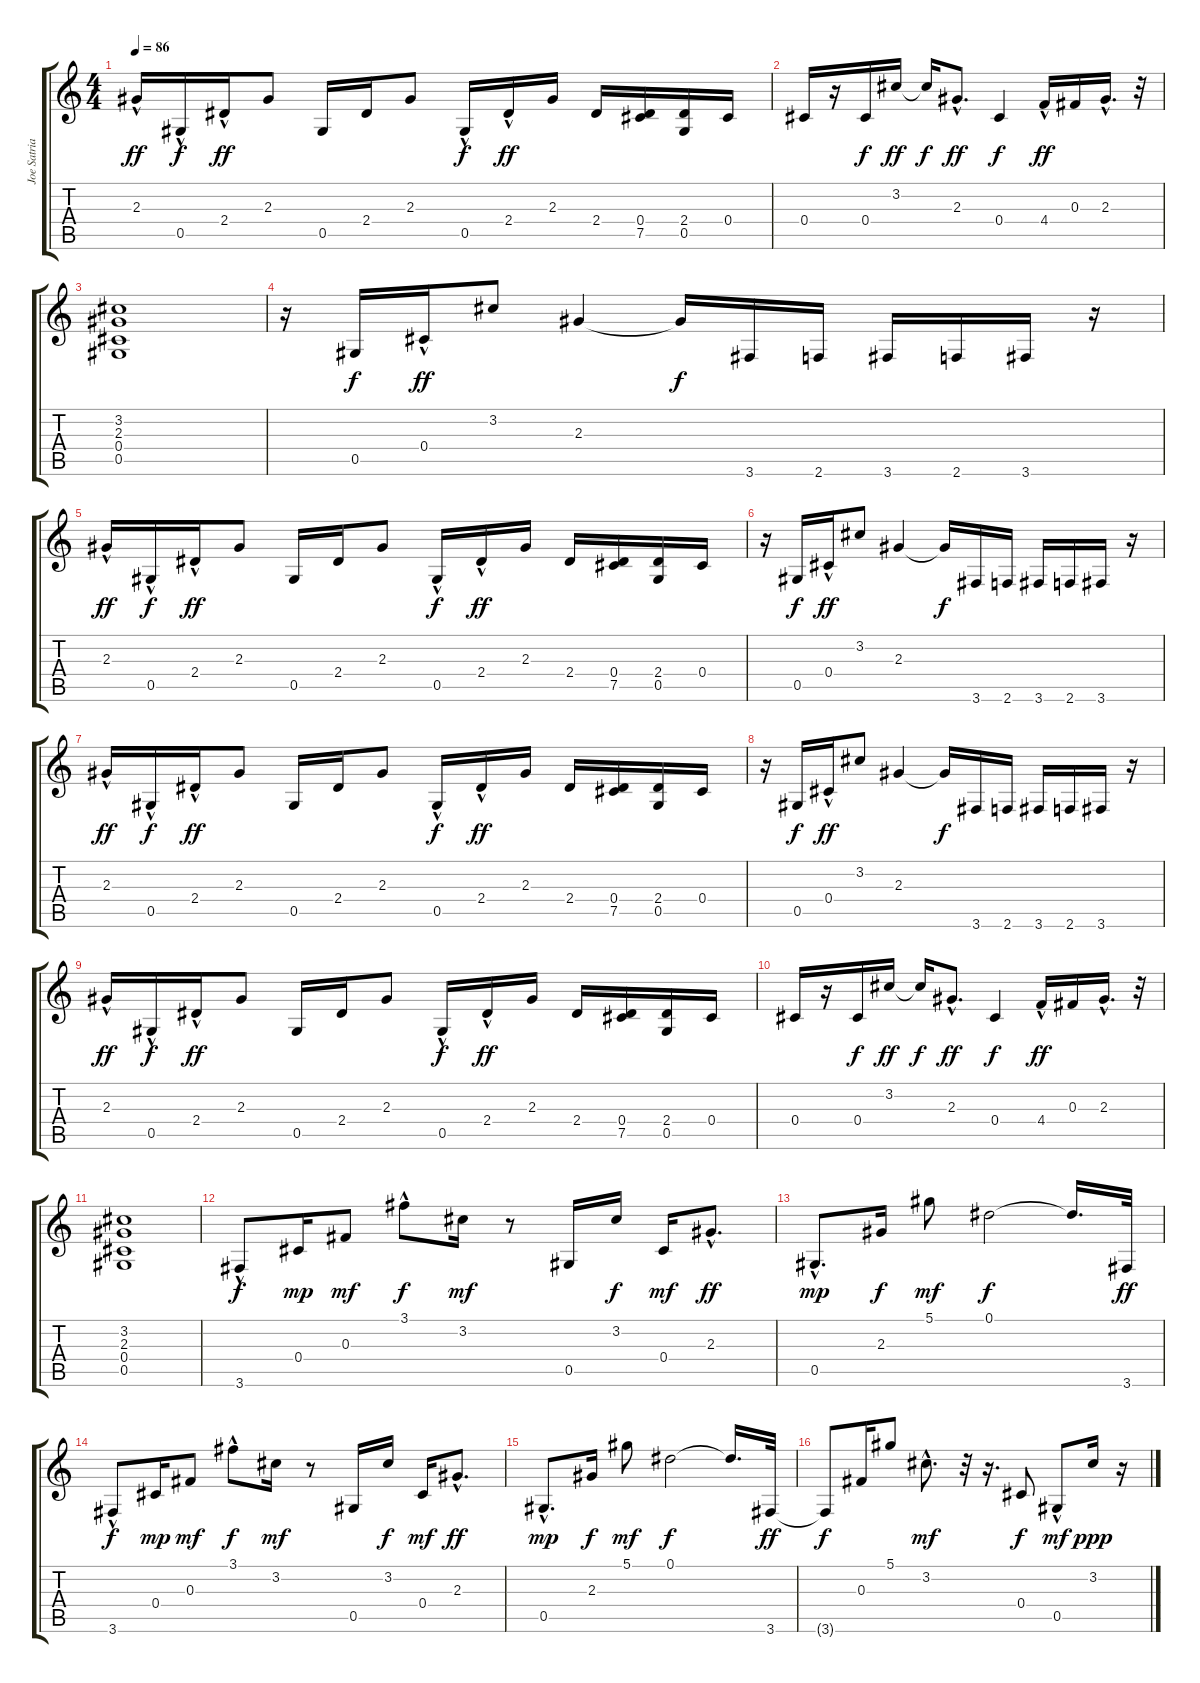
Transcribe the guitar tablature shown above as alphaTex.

\track ("Joe Satriani" "Joe Satria") {instrument acousticguitarsteel}
\staff {score tabs}
\tuning (Eb4 Bb3 Gb3 Db3 Ab2 Eb2) {hide}
\ts (4 4)
\tempo 86
\clef g2
\ks c
2.3{hac}.16{dy ff} 0.5{hac}.16{dy f} 2.4{hac}.16{dy ff} 2.3.8 0.5.16 2.4.16 2.3.8 0.5{hac}.16{dy f} 2.4{hac}.16{dy ff} 2.3.16 2.4.16 (0.4 7.5).16 (2.4 0.5).16 0.4.16 |
0.4.16 r.16 0.4.16{dy f} 3.2.16{dy ff} 3.2{t}.16{dy f} 2.3{hac}.8{d dy ff} 0.4.4{dy f} 4.4{hac}.16{dy ff} 0.3.16 2.3{hac}.16{d} r.32 |
(3.2 2.3 0.4 0.5).1 |
r.16 0.5.16{dy f} 0.4{hac}.16{dy ff} 3.2.8 2.3.4 2.3{t}.16{dy f} 3.6.16 2.6.16 3.6.16 2.6.16 3.6.16 r.16 |
2.3{hac}.16{dy ff} 0.5{hac}.16{dy f} 2.4{hac}.16{dy ff} 2.3.8 0.5.16 2.4.16 2.3.8 0.5{hac}.16{dy f} 2.4{hac}.16{dy ff} 2.3.16 2.4.16 (0.4 7.5).16 (2.4 0.5).16 0.4.16 |
r.16 0.5.16{dy f} 0.4{hac}.16{dy ff} 3.2.8 2.3.4 2.3{t}.16{dy f} 3.6.16 2.6.16 3.6.16 2.6.16 3.6.16 r.16 |
2.3{hac}.16{dy ff} 0.5{hac}.16{dy f} 2.4{hac}.16{dy ff} 2.3.8 0.5.16 2.4.16 2.3.8 0.5{hac}.16{dy f} 2.4{hac}.16{dy ff} 2.3.16 2.4.16 (0.4 7.5).16 (2.4 0.5).16 0.4.16 |
r.16 0.5.16{dy f} 0.4{hac}.16{dy ff} 3.2.8 2.3.4 2.3{t}.16{dy f} 3.6.16 2.6.16 3.6.16 2.6.16 3.6.16 r.16 |
2.3{hac}.16{dy ff} 0.5{hac}.16{dy f} 2.4{hac}.16{dy ff} 2.3.8 0.5.16 2.4.16 2.3.8 0.5{hac}.16{dy f} 2.4{hac}.16{dy ff} 2.3.16 2.4.16 (0.4 7.5).16 (2.4 0.5).16 0.4.16 |
0.4.16 r.16 0.4.16{dy f} 3.2.16{dy ff} 3.2{t}.16{dy f} 2.3{hac}.8{d dy ff} 0.4.4{dy f} 4.4{hac}.16{dy ff} 0.3.16 2.3{hac}.16{d} r.32 |
(3.2 2.3 0.4 0.5).1 |
3.6{hac}.8{dy f} 0.4.16{dy mp} 0.3.8{dy mf} 3.1{hac}.8{dy f} 3.2.16{dy mf} r.8 0.5.16 3.2.16{dy f} 0.4.16{dy mf} 2.3{hac}.8{d dy ff} |
0.5{hac}.8{d dy mp} 2.3.16{dy f} 5.1.8{dy mf} 0.1.2{dy f} 0.1{t}.16{d} 3.6.32{dy ff} |
3.6{hac}.8{dy f} 0.4.16{dy mp} 0.3.8{dy mf} 3.1{hac}.8{dy f} 3.2.16{dy mf} r.8 0.5.16 3.2.16{dy f} 0.4.16{dy mf} 2.3{hac}.8{d dy ff} |
0.5{hac}.8{d dy mp} 2.3.16{dy f} 5.1.8{dy mf} 0.1.2{dy f} 0.1{t}.16{d} 3.6.32{dy ff} |
3.6{t}.8{dy f} 0.3.16 5.1.8 3.2{hac}.8{d dy mf} r.32 r.16{d} 0.4.8{dy f} 0.5{hac}.8{dy mf} 3.2.16{dy ppp} r.16
